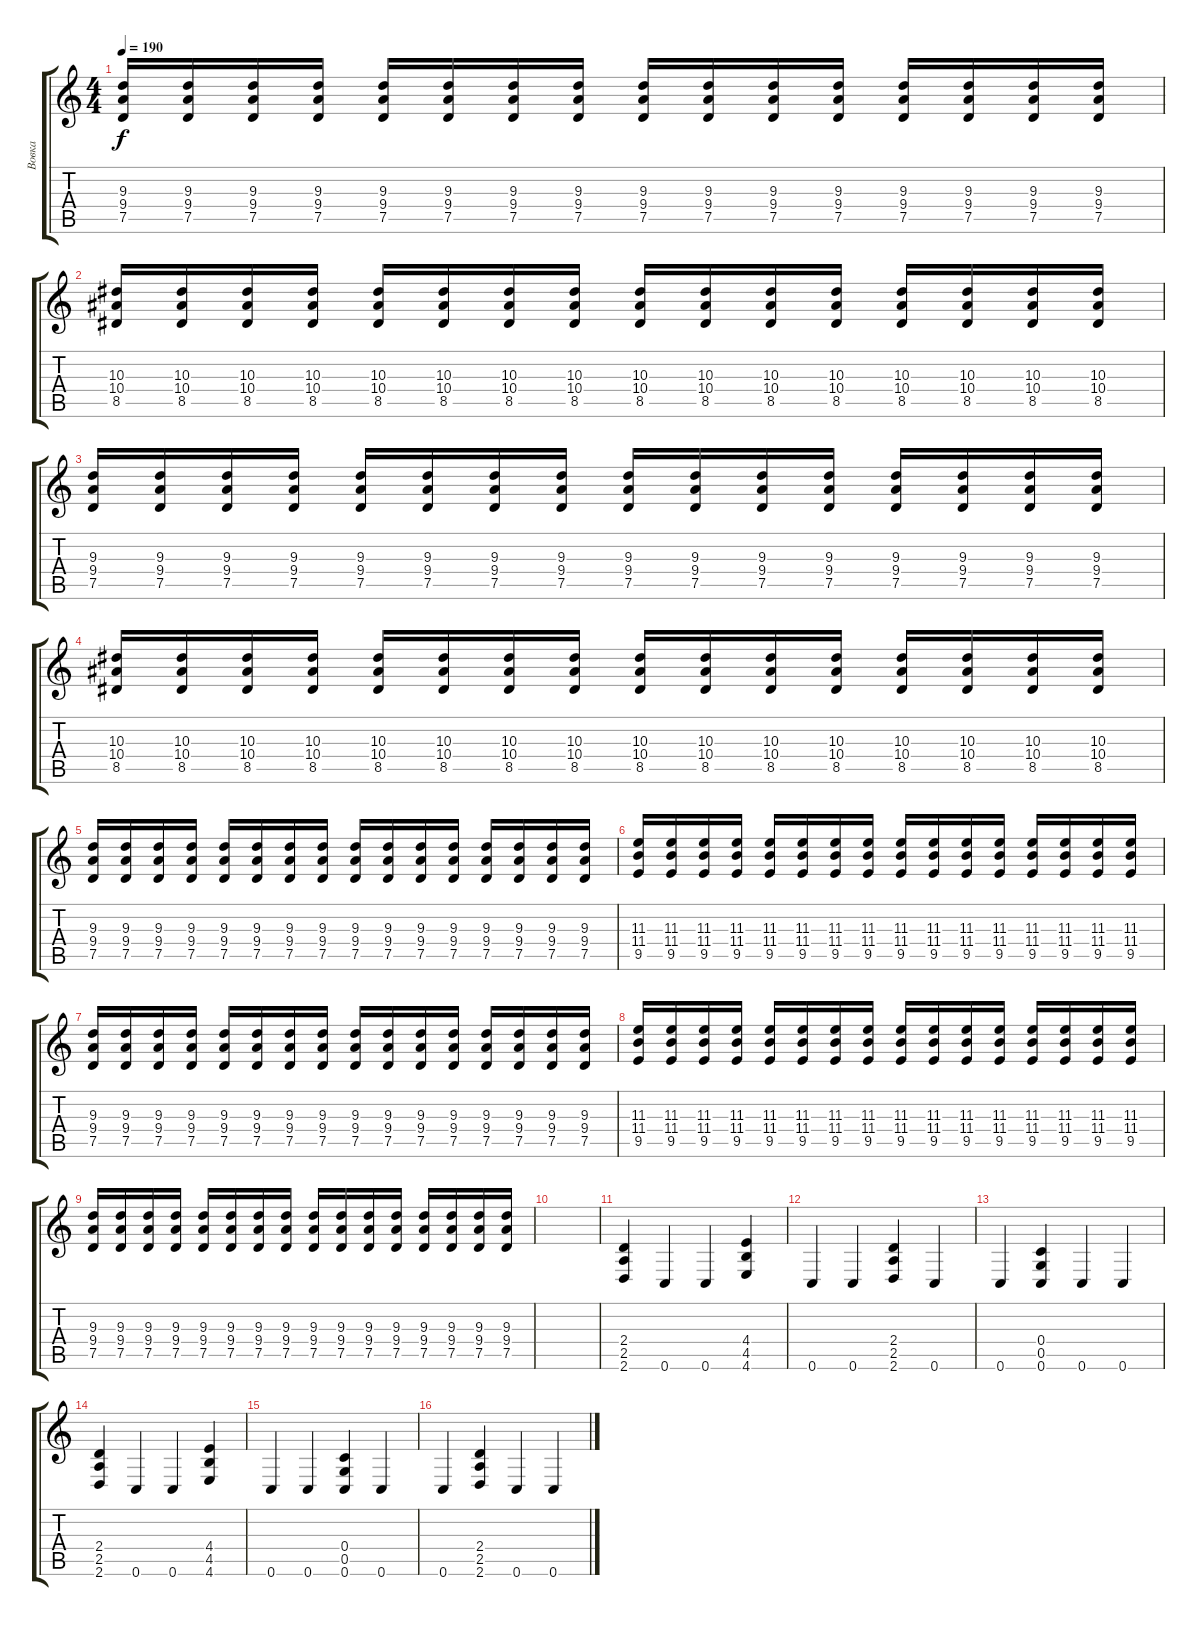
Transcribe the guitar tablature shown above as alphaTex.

\track ("Вовка" "Вовка") {instrument distortionguitar}
\staff {score tabs}
\tuning (D4 A3 F3 C3 G2 C2) {hide}
\ts (4 4)
\tempo 190
\clef g2
\ks c
(9.3 9.4 7.5).16{dy f} (9.3 9.4 7.5).16 (9.3 9.4 7.5).16 (9.3 9.4 7.5).16 (9.3 9.4 7.5).16 (9.3 9.4 7.5).16 (9.3 9.4 7.5).16 (9.3 9.4 7.5).16 (9.3 9.4 7.5).16 (9.3 9.4 7.5).16 (9.3 9.4 7.5).16 (9.3 9.4 7.5).16 (9.3 9.4 7.5).16 (9.3 9.4 7.5).16 (9.3 9.4 7.5).16 (9.3 9.4 7.5).16 |
(10.3 10.4 8.5).16 (10.3 10.4 8.5).16 (10.3 10.4 8.5).16 (10.3 10.4 8.5).16 (10.3 10.4 8.5).16 (10.3 10.4 8.5).16 (10.3 10.4 8.5).16 (10.3 10.4 8.5).16 (10.3 10.4 8.5).16 (10.3 10.4 8.5).16 (10.3 10.4 8.5).16 (10.3 10.4 8.5).16 (10.3 10.4 8.5).16 (10.3 10.4 8.5).16 (10.3 10.4 8.5).16 (10.3 10.4 8.5).16 |
(9.3 9.4 7.5).16 (9.3 9.4 7.5).16 (9.3 9.4 7.5).16 (9.3 9.4 7.5).16 (9.3 9.4 7.5).16 (9.3 9.4 7.5).16 (9.3 9.4 7.5).16 (9.3 9.4 7.5).16 (9.3 9.4 7.5).16 (9.3 9.4 7.5).16 (9.3 9.4 7.5).16 (9.3 9.4 7.5).16 (9.3 9.4 7.5).16 (9.3 9.4 7.5).16 (9.3 9.4 7.5).16 (9.3 9.4 7.5).16 |
(10.3 10.4 8.5).16 (10.3 10.4 8.5).16 (10.3 10.4 8.5).16 (10.3 10.4 8.5).16 (10.3 10.4 8.5).16 (10.3 10.4 8.5).16 (10.3 10.4 8.5).16 (10.3 10.4 8.5).16 (10.3 10.4 8.5).16 (10.3 10.4 8.5).16 (10.3 10.4 8.5).16 (10.3 10.4 8.5).16 (10.3 10.4 8.5).16 (10.3 10.4 8.5).16 (10.3 10.4 8.5).16 (10.3 10.4 8.5).16 |
(9.3 9.4 7.5).16 (9.3 9.4 7.5).16 (9.3 9.4 7.5).16 (9.3 9.4 7.5).16 (9.3 9.4 7.5).16 (9.3 9.4 7.5).16 (9.3 9.4 7.5).16 (9.3 9.4 7.5).16 (9.3 9.4 7.5).16 (9.3 9.4 7.5).16 (9.3 9.4 7.5).16 (9.3 9.4 7.5).16 (9.3 9.4 7.5).16 (9.3 9.4 7.5).16 (9.3 9.4 7.5).16 (9.3 9.4 7.5).16 |
(11.3 11.4 9.5).16 (11.3 11.4 9.5).16 (11.3 11.4 9.5).16 (11.3 11.4 9.5).16 (11.3 11.4 9.5).16 (11.3 11.4 9.5).16 (11.3 11.4 9.5).16 (11.3 11.4 9.5).16 (11.3 11.4 9.5).16 (11.3 11.4 9.5).16 (11.3 11.4 9.5).16 (11.3 11.4 9.5).16 (11.3 11.4 9.5).16 (11.3 11.4 9.5).16 (11.3 11.4 9.5).16 (11.3 11.4 9.5).16 |
(9.3 9.4 7.5).16 (9.3 9.4 7.5).16 (9.3 9.4 7.5).16 (9.3 9.4 7.5).16 (9.3 9.4 7.5).16 (9.3 9.4 7.5).16 (9.3 9.4 7.5).16 (9.3 9.4 7.5).16 (9.3 9.4 7.5).16 (9.3 9.4 7.5).16 (9.3 9.4 7.5).16 (9.3 9.4 7.5).16 (9.3 9.4 7.5).16 (9.3 9.4 7.5).16 (9.3 9.4 7.5).16 (9.3 9.4 7.5).16 |
(11.3 11.4 9.5).16 (11.3 11.4 9.5).16 (11.3 11.4 9.5).16 (11.3 11.4 9.5).16 (11.3 11.4 9.5).16 (11.3 11.4 9.5).16 (11.3 11.4 9.5).16 (11.3 11.4 9.5).16 (11.3 11.4 9.5).16 (11.3 11.4 9.5).16 (11.3 11.4 9.5).16 (11.3 11.4 9.5).16 (11.3 11.4 9.5).16 (11.3 11.4 9.5).16 (11.3 11.4 9.5).16 (11.3 11.4 9.5).16 |
(9.3 9.4 7.5).16 (9.3 9.4 7.5).16 (9.3 9.4 7.5).16 (9.3 9.4 7.5).16 (9.3 9.4 7.5).16 (9.3 9.4 7.5).16 (9.3 9.4 7.5).16 (9.3 9.4 7.5).16 (9.3 9.4 7.5).16 (9.3 9.4 7.5).16 (9.3 9.4 7.5).16 (9.3 9.4 7.5).16 (9.3 9.4 7.5).16 (9.3 9.4 7.5).16 (9.3 9.4 7.5).16 (9.3 9.4 7.5).16 |
|
(2.4 2.5 2.6).4 0.6.4 0.6.4 (4.4 4.5 4.6).4 |
0.6.4 0.6.4 (2.4 2.5 2.6).4 0.6.4 |
0.6.4 (0.4 0.5 0.6).4 0.6.4 0.6.4 |
(2.4 2.5 2.6).4 0.6.4 0.6.4 (4.4 4.5 4.6).4 |
0.6.4 0.6.4 (0.4 0.5 0.6).4 0.6.4 |
0.6.4 (2.4 2.5 2.6).4 0.6.4 0.6.4
